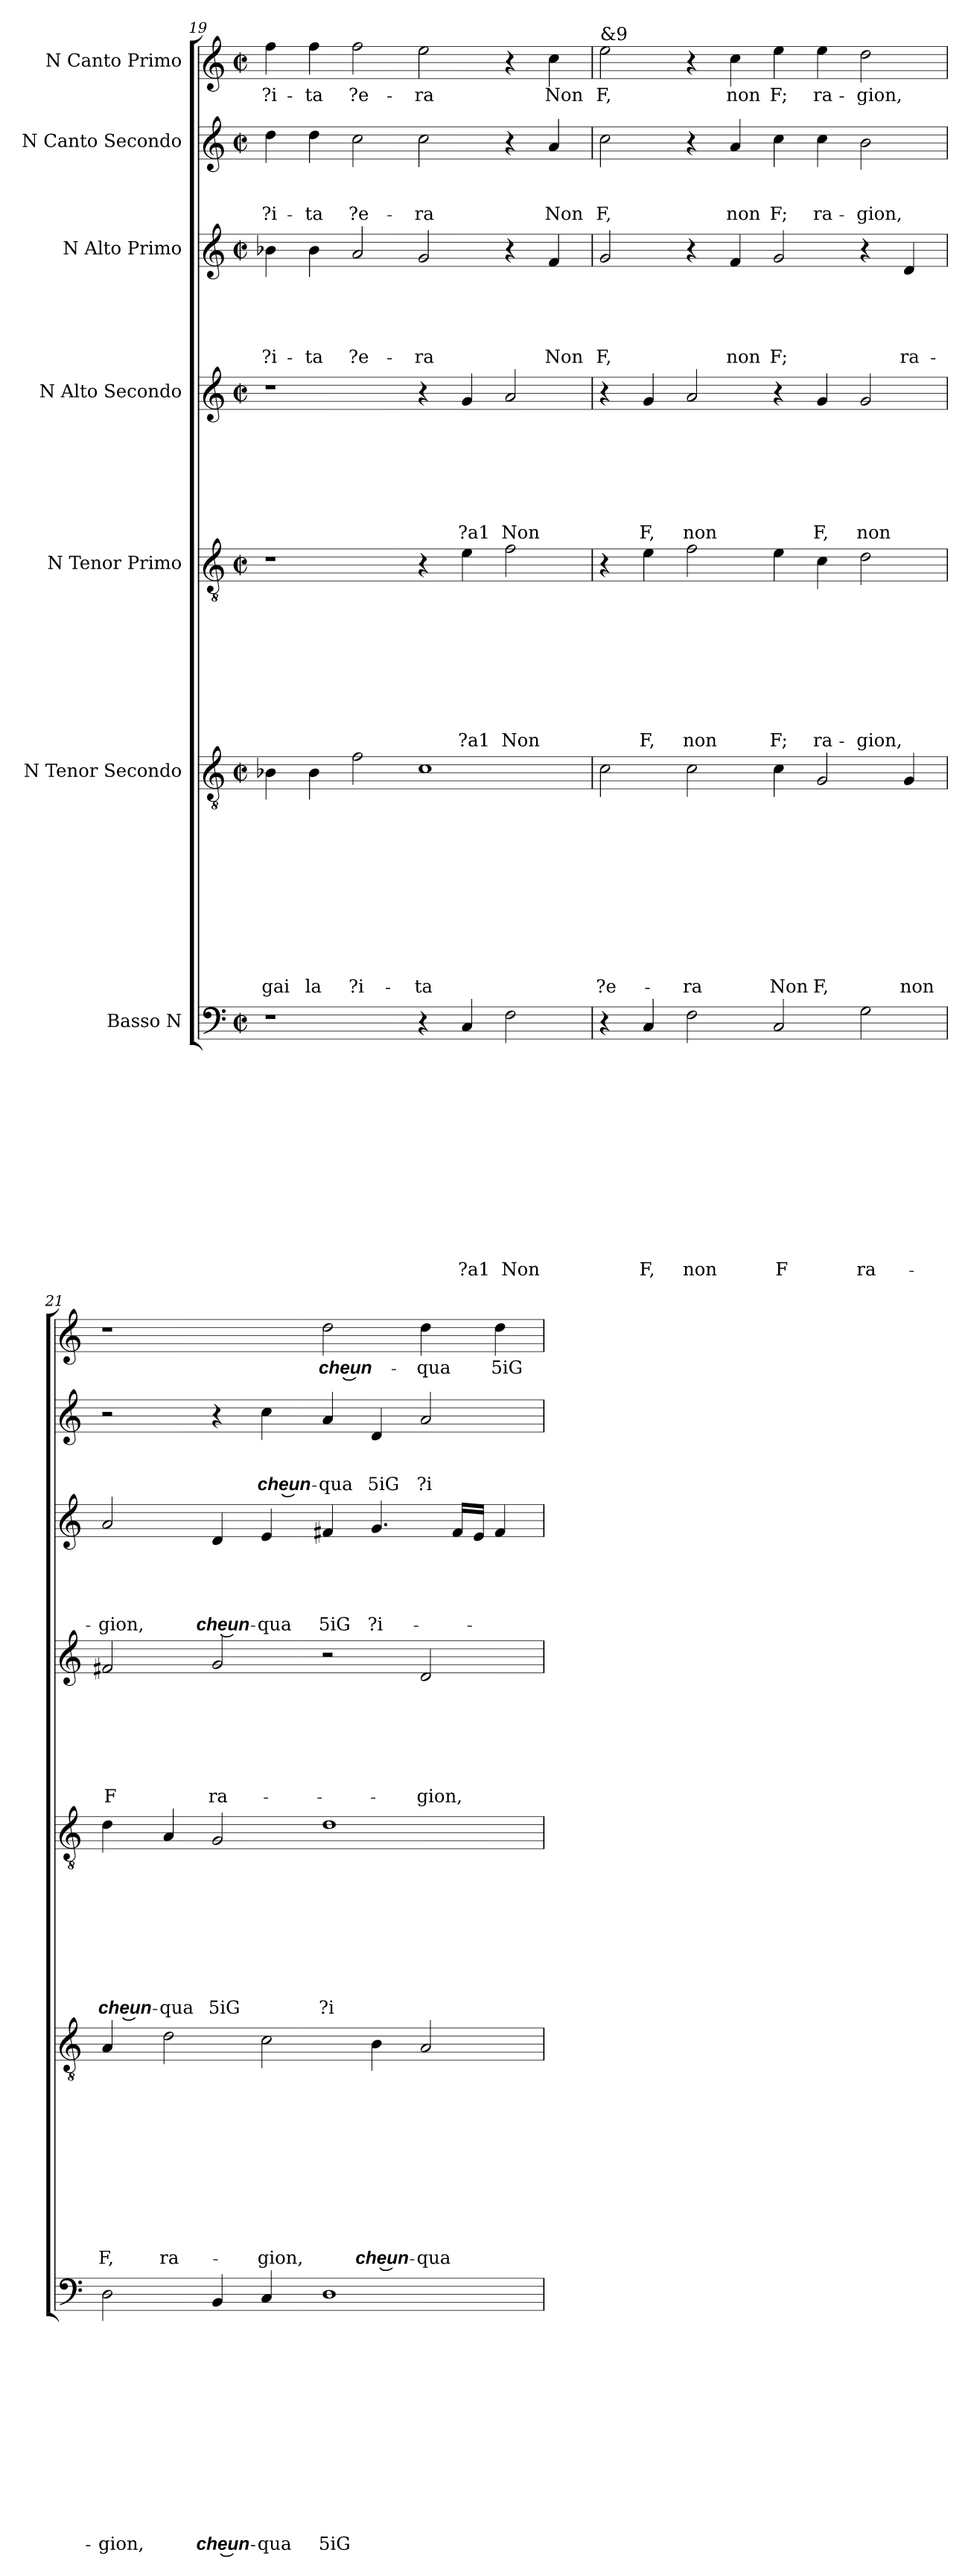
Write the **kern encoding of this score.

**kern	**text	**text	**text	**text	**text	**text	**text	**text	**text	**text	**text	**text	**text	**kern	**text	**text	**text	**text	**text	**text	**text	**text	**text	**text	**text	**kern	**text	**text	**text	**text	**text	**text	**text	**text	**text	**kern	**text	**text	**text	**text	**text	**text	**text	**kern	**text	**text	**text	**text	**text	**kern	**text	**text	**text	**kern	**text
*part7	*part7	*part7	*part7	*part7	*part7	*part7	*part7	*part7	*part7	*part7	*part7	*part7	*part7	*part6	*part6	*part6	*part6	*part6	*part6	*part6	*part6	*part6	*part6	*part6	*part6	*part5	*part5	*part5	*part5	*part5	*part5	*part5	*part5	*part5	*part5	*part4	*part4	*part4	*part4	*part4	*part4	*part4	*part4	*part3	*part3	*part3	*part3	*part3	*part3	*part2	*part2	*part2	*part2	*part1	*part1
*staff7	*staff7	*staff7	*staff7	*staff7	*staff7	*staff7	*staff7	*staff7	*staff7	*staff7	*staff7	*staff7	*staff7	*staff6	*staff6	*staff6	*staff6	*staff6	*staff6	*staff6	*staff6	*staff6	*staff6	*staff6	*staff6	*staff5	*staff5	*staff5	*staff5	*staff5	*staff5	*staff5	*staff5	*staff5	*staff5	*staff4	*staff4	*staff4	*staff4	*staff4	*staff4	*staff4	*staff4	*staff3	*staff3	*staff3	*staff3	*staff3	*staff3	*staff2	*staff2	*staff2	*staff2	*staff1	*staff1
*I"Basso N	*	*	*	*	*	*	*	*	*	*	*	*	*	*I"N Tenor Secondo	*	*	*	*	*	*	*	*	*	*	*	*I"N Tenor Primo	*	*	*	*	*	*	*	*	*	*I"N Alto Secondo	*	*	*	*	*	*	*	*I"N Alto Primo	*	*	*	*	*	*I"N Canto Secondo	*	*	*	*I"N Canto Primo	*
*clefF4	*	*	*	*	*	*	*	*	*	*	*	*	*	*clefGv2	*	*	*	*	*	*	*	*	*	*	*	*clefGv2	*	*	*	*	*	*	*	*	*	*clefG2	*	*	*	*	*	*	*	*clefG2	*	*	*	*	*	*clefG2	*	*	*	*clefG2	*
*k[]	*	*	*	*	*	*	*	*	*	*	*	*	*	*k[]	*	*	*	*	*	*	*	*	*	*	*	*k[]	*	*	*	*	*	*	*	*	*	*k[]	*	*	*	*	*	*	*	*k[]	*	*	*	*	*	*k[]	*	*	*	*k[]	*
*C:	*	*	*	*	*	*	*	*	*	*	*	*	*	*C:	*	*	*	*	*	*	*	*	*	*	*	*C:	*	*	*	*	*	*	*	*	*	*C:	*	*	*	*	*	*	*	*C:	*	*	*	*	*	*C:	*	*	*	*C:	*
*M2/2	*	*	*	*	*	*	*	*	*	*	*	*	*	*M2/2	*	*	*	*	*	*	*	*	*	*	*	*M2/2	*	*	*	*	*	*	*	*	*	*M2/2	*	*	*	*	*	*	*	*M2/2	*	*	*	*	*	*M2/2	*	*	*	*M2/2	*
*met(c|)	*	*	*	*	*	*	*	*	*	*	*	*	*	*met(c|)	*	*	*	*	*	*	*	*	*	*	*	*met(c|)	*	*	*	*	*	*	*	*	*	*met(c|)	*	*	*	*	*	*	*	*met(c|)	*	*	*	*	*	*met(c|)	*	*	*	*met(c|)	*
=19	=19	=19	=19	=19	=19	=19	=19	=19	=19	=19	=19	=19	=19	=19	=19	=19	=19	=19	=19	=19	=19	=19	=19	=19	=19	=19	=19	=19	=19	=19	=19	=19	=19	=19	=19	=19	=19	=19	=19	=19	=19	=19	=19	=19	=19	=19	=19	=19	=19	=19	=19	=19	=19	=19	=19
!	!	!	!	!	!	!	!	!	!	!	!	!	!	!	!	!	!	!	!	!	!	!	!	!	!LO:LY:b	!	!	!	!	!	!	!	!	!	!	!	!	!	!	!	!	!	!	!	!	!	!	!	!LO:LY:b	!	!	!	!LO:LY:b	!	!LO:LY:b
1r	.	.	.	.	.	.	.	.	.	.	.	.	.	4B-X\	.	.	.	.	.	.	.	.	.	.	-gai	1r	.	.	.	.	.	.	.	.	.	1r	.	.	.	.	.	.	.	4b-X\	.	.	.	.	?i-	4dd\	.	.	?i-	4ff\	?i-
!	!	!	!	!	!	!	!	!	!	!	!	!	!	!	!	!	!	!	!	!	!	!	!	!	!LO:LY:b	!	!	!	!	!	!	!	!	!	!	!	!	!	!	!	!	!	!	!	!	!	!	!	!LO:LY:b	!	!	!	!LO:LY:b	!	!LO:LY:b
.	.	.	.	.	.	.	.	.	.	.	.	.	.	4B-\	.	.	.	.	.	.	.	.	.	.	la	.	.	.	.	.	.	.	.	.	.	.	.	.	.	.	.	.	.	4b-\	.	.	.	.	-ta	4dd\	.	.	-ta	4ff\	-ta
!	!	!	!	!	!	!	!	!	!	!	!	!	!	!	!	!	!	!	!	!	!	!	!	!	!LO:LY:b	!	!	!	!	!	!	!	!	!	!	!	!	!	!	!	!	!	!	!	!	!	!	!	!LO:LY:b	!	!	!	!LO:LY:b	!	!LO:LY:b
.	.	.	.	.	.	.	.	.	.	.	.	.	.	2f\	.	.	.	.	.	.	.	.	.	.	?i-	.	.	.	.	.	.	.	.	.	.	.	.	.	.	.	.	.	.	2a/	.	.	.	.	?e-	2cc\	.	.	?e-	2ff\	?e-
!	!	!	!	!	!	!	!	!	!	!	!	!	!	!	!	!	!	!	!	!	!	!	!	!	!LO:LY:b	!	!	!	!	!	!	!	!	!	!	!	!	!	!	!	!	!	!	!	!	!	!	!	!LO:LY:b	!	!	!	!LO:LY:b	!	!LO:LY:b
4r	.	.	.	.	.	.	.	.	.	.	.	.	.	1c	.	.	.	.	.	.	.	.	.	.	-ta	4r	.	.	.	.	.	.	.	.	.	4r	.	.	.	.	.	.	.	2g/	.	.	.	.	-ra	2cc\	.	.	-ra	2ee\	-ra
!	!	!	!	!	!	!	!	!	!	!	!	!	!LO:LY:b	!	!	!	!	!	!	!	!	!	!	!	!	!	!	!	!	!	!	!	!	!	!LO:LY:b	!	!	!	!	!	!	!	!LO:LY:b	!	!	!	!	!	!	!	!	!	!	!	!
4C/	.	.	.	.	.	.	.	.	.	.	.	.	-?a1	.	.	.	.	.	.	.	.	.	.	.	.	4e\	.	.	.	.	.	.	.	.	-?a1	4g/	.	.	.	.	.	.	-?a1	.	.	.	.	.	.	.	.	.	.	.	.
!	!	!	!	!	!	!	!	!	!	!	!	!	!LO:LY:b	!	!	!	!	!	!	!	!	!	!	!	!	!	!	!	!	!	!	!	!	!	!LO:LY:b	!	!	!	!	!	!	!	!LO:LY:b	!	!	!	!	!	!	!	!	!	!	!	!
2F\	.	.	.	.	.	.	.	.	.	.	.	.	Non	.	.	.	.	.	.	.	.	.	.	.	.	2f\	.	.	.	.	.	.	.	.	Non	2a/	.	.	.	.	.	.	Non	4r	.	.	.	.	.	4r	.	.	.	4r	.
!	!	!	!	!	!	!	!	!	!	!	!	!	!	!	!	!	!	!	!	!	!	!	!	!	!	!	!	!	!	!	!	!	!	!	!	!	!	!	!	!	!	!	!	!	!	!	!	!	!LO:LY:b	!	!	!	!LO:LY:b	!	!LO:LY:b
.	.	.	.	.	.	.	.	.	.	.	.	.	.	.	.	.	.	.	.	.	.	.	.	.	.	.	.	.	.	.	.	.	.	.	.	.	.	.	.	.	.	.	.	4f/	.	.	.	.	Non	4a/	.	.	Non	4cc\	Non
!!LO:LB:g=z
=20	=20	=20	=20	=20	=20	=20	=20	=20	=20	=20	=20	=20	=20	=20	=20	=20	=20	=20	=20	=20	=20	=20	=20	=20	=20	=20	=20	=20	=20	=20	=20	=20	=20	=20	=20	=20	=20	=20	=20	=20	=20	=20	=20	=20	=20	=20	=20	=20	=20	=20	=20	=20	=20	=20	=20
!	!	!	!	!	!	!	!	!	!	!	!	!	!	!	!	!	!	!	!	!	!	!	!	!	!	!	!	!	!	!	!	!	!	!	!	!	!	!	!	!	!	!	!	!	!	!	!	!	!	!	!	!	!	!LO:TX:a:t=&9	!
!	!	!	!	!	!	!	!	!	!	!	!	!	!	!	!	!	!	!	!	!	!	!	!	!	!LO:LY:b	!	!	!	!	!	!	!	!	!	!	!	!	!	!	!	!	!	!	!	!	!	!	!	!LO:LY:b	!	!	!	!LO:LY:b	!	!LO:LY:b
4r	.	.	.	.	.	.	.	.	.	.	.	.	.	2c\	.	.	.	.	.	.	.	.	.	.	?e-	4r	.	.	.	.	.	.	.	.	.	4r	.	.	.	.	.	.	.	2g/	.	.	.	.	F,	2cc\	.	.	F,	2ee\	F,
!	!	!	!	!	!	!	!	!	!	!	!	!	!LO:LY:b	!	!	!	!	!	!	!	!	!	!	!	!	!	!	!	!	!	!	!	!	!	!LO:LY:b	!	!	!	!	!	!	!	!LO:LY:b	!	!	!	!	!	!	!	!	!	!	!	!
4C/	.	.	.	.	.	.	.	.	.	.	.	.	F,	.	.	.	.	.	.	.	.	.	.	.	.	4e\	.	.	.	.	.	.	.	.	F,	4g/	.	.	.	.	.	.	F,	.	.	.	.	.	.	.	.	.	.	.	.
!	!	!	!	!	!	!	!	!	!	!	!	!	!LO:LY:b	!	!	!	!	!	!	!	!	!	!	!	!LO:LY:b	!	!	!	!	!	!	!	!	!	!LO:LY:b	!	!	!	!	!	!	!	!LO:LY:b	!	!	!	!	!	!	!	!	!	!	!	!
2F\	.	.	.	.	.	.	.	.	.	.	.	.	non	2c\	.	.	.	.	.	.	.	.	.	.	-ra	2f\	.	.	.	.	.	.	.	.	non	2a/	.	.	.	.	.	.	non	4r	.	.	.	.	.	4r	.	.	.	4r	.
!	!	!	!	!	!	!	!	!	!	!	!	!	!	!	!	!	!	!	!	!	!	!	!	!	!	!	!	!	!	!	!	!	!	!	!	!	!	!	!	!	!	!	!	!	!	!	!	!	!LO:LY:b	!	!	!	!LO:LY:b	!	!LO:LY:b
.	.	.	.	.	.	.	.	.	.	.	.	.	.	.	.	.	.	.	.	.	.	.	.	.	.	.	.	.	.	.	.	.	.	.	.	.	.	.	.	.	.	.	.	4f/	.	.	.	.	non	4a/	.	.	non	4cc\	non
!	!	!	!	!	!	!	!	!	!	!	!	!	!LO:LY:b	!	!	!	!	!	!	!	!	!	!	!	!LO:LY:b	!	!	!	!	!	!	!	!	!	!LO:LY:b	!	!	!	!	!	!	!	!	!	!	!	!	!	!LO:LY:b	!	!	!	!LO:LY:b	!	!LO:LY:b
2C/	.	.	.	.	.	.	.	.	.	.	.	.	F	4c\	.	.	.	.	.	.	.	.	.	.	Non	4e\	.	.	.	.	.	.	.	.	F;	4r	.	.	.	.	.	.	.	2g/	.	.	.	.	F;	4cc\	.	.	F;	4ee\	F;
!	!	!	!	!	!	!	!	!	!	!	!	!	!	!	!	!	!	!	!	!	!	!	!	!	!LO:LY:b	!	!	!	!	!	!	!	!	!	!LO:LY:b	!	!	!	!	!	!	!	!LO:LY:b	!	!	!	!	!	!	!	!	!	!LO:LY:b	!	!LO:LY:b
.	.	.	.	.	.	.	.	.	.	.	.	.	.	2G/	.	.	.	.	.	.	.	.	.	.	F,	4c\	.	.	.	.	.	.	.	.	ra-	4g/	.	.	.	.	.	.	F,	.	.	.	.	.	.	4cc\	.	.	ra-	4ee\	ra-
!	!	!	!	!	!	!	!	!	!	!	!	!	!LO:LY:b	!	!	!	!	!	!	!	!	!	!	!	!	!	!	!	!	!	!	!	!	!	!LO:LY:b	!	!	!	!	!	!	!	!LO:LY:b	!	!	!	!	!	!	!	!	!	!LO:LY:b	!	!LO:LY:b
2G\	.	.	.	.	.	.	.	.	.	.	.	.	ra-	.	.	.	.	.	.	.	.	.	.	.	.	2d\	.	.	.	.	.	.	.	.	-gion,	2g/	.	.	.	.	.	.	non	4r	.	.	.	.	.	2b\	.	.	-gion,	2dd\	-gion,
!	!	!	!	!	!	!	!	!	!	!	!	!	!	!	!	!	!	!	!	!	!	!	!	!	!LO:LY:b	!	!	!	!	!	!	!	!	!	!	!	!	!	!	!	!	!	!	!	!	!	!	!	!LO:LY:b	!	!	!	!	!	!
.	.	.	.	.	.	.	.	.	.	.	.	.	.	4G/	.	.	.	.	.	.	.	.	.	.	non	.	.	.	.	.	.	.	.	.	.	.	.	.	.	.	.	.	.	4d/	.	.	.	.	ra-	.	.	.	.	.	.
=21	=21	=21	=21	=21	=21	=21	=21	=21	=21	=21	=21	=21	=21	=21	=21	=21	=21	=21	=21	=21	=21	=21	=21	=21	=21	=21	=21	=21	=21	=21	=21	=21	=21	=21	=21	=21	=21	=21	=21	=21	=21	=21	=21	=21	=21	=21	=21	=21	=21	=21	=21	=21	=21	=21	=21
!	!	!	!	!	!	!	!	!	!	!	!	!	!LO:LY:b	!	!	!	!	!	!	!	!	!	!	!	!LO:LY:b	!	!	!	!	!	!	!	!	!	!LO:LY:b	!	!	!	!	!	!	!	!LO:LY:b	!	!	!	!	!	!LO:LY:b	!	!	!	!	!	!
2D\	.	.	.	.	.	.	.	.	.	.	.	.	-gion,	4A/	.	.	.	.	.	.	.	.	.	.	F,	4d\	.	.	.	.	.	.	.	.	che͜un-	2f#X/	.	.	.	.	.	.	F	2a/	.	.	.	.	-gion,	2r	.	.	.	1r	.
!	!	!	!	!	!	!	!	!	!	!	!	!	!	!	!	!	!	!	!	!	!	!	!	!	!LO:LY:b	!	!	!	!	!	!	!	!	!	!LO:LY:b	!	!	!	!	!	!	!	!	!	!	!	!	!	!	!	!	!	!	!	!
.	.	.	.	.	.	.	.	.	.	.	.	.	.	2d\	.	.	.	.	.	.	.	.	.	.	ra-	4A/	.	.	.	.	.	.	.	.	-qua	.	.	.	.	.	.	.	.	.	.	.	.	.	.	.	.	.	.	.	.
!	!	!	!	!	!	!	!	!	!	!	!	!	!LO:LY:b	!	!	!	!	!	!	!	!	!	!	!	!	!	!	!	!	!	!	!	!	!	!LO:LY:b	!	!	!	!	!	!	!	!LO:LY:b	!	!	!	!	!	!LO:LY:b	!	!	!	!	!	!
4BB/	.	.	.	.	.	.	.	.	.	.	.	.	che͜un-	.	.	.	.	.	.	.	.	.	.	.	.	2G/	.	.	.	.	.	.	.	.	5iG	2g/	.	.	.	.	.	.	ra-	4d/	.	.	.	.	che͜un-	4r	.	.	.	.	.
!	!	!	!	!	!	!	!	!	!	!	!	!	!LO:LY:b	!	!	!	!	!	!	!	!	!	!	!	!LO:LY:b	!	!	!	!	!	!	!	!	!	!	!	!	!	!	!	!	!	!	!	!	!	!	!	!LO:LY:b	!	!	!	!LO:LY:b	!	!
4C/	.	.	.	.	.	.	.	.	.	.	.	.	-qua	2c\	.	.	.	.	.	.	.	.	.	.	-gion,	.	.	.	.	.	.	.	.	.	.	.	.	.	.	.	.	.	.	4e/	.	.	.	.	-qua	4cc\	.	.	che͜un-	.	.
!	!	!	!	!	!	!	!	!	!	!	!	!	!LO:LY:b	!	!	!	!	!	!	!	!	!	!	!	!	!	!	!	!	!	!	!	!	!	!LO:LY:b	!	!	!	!	!	!	!	!	!	!	!	!	!	!LO:LY:b	!	!	!	!LO:LY:b	!	!LO:LY:b
1D	.	.	.	.	.	.	.	.	.	.	.	.	5iG	.	.	.	.	.	.	.	.	.	.	.	.	1d	.	.	.	.	.	.	.	.	?i-	2r	.	.	.	.	.	.	.	4f#X/	.	.	.	.	5iG	4a/	.	.	-qua	2dd\	che͜un-
!	!	!	!	!	!	!	!	!	!	!	!	!	!	!	!	!	!	!	!	!	!	!	!	!	!LO:LY:b	!	!	!	!	!	!	!	!	!	!	!	!	!	!	!	!	!	!	!	!	!	!	!	!LO:LY:b	!	!	!	!LO:LY:b	!	!
.	.	.	.	.	.	.	.	.	.	.	.	.	.	4B\	.	.	.	.	.	.	.	.	.	.	che͜un-	.	.	.	.	.	.	.	.	.	.	.	.	.	.	.	.	.	.	4.g/	.	.	.	.	?i-	4d/	.	.	5iG	.	.
!	!	!	!	!	!	!	!	!	!	!	!	!	!	!	!	!	!	!	!	!	!	!	!	!	!LO:LY:b	!	!	!	!	!	!	!	!	!	!	!	!	!	!	!	!	!	!LO:LY:b	!	!	!	!	!	!	!	!	!	!LO:LY:b	!	!LO:LY:b
.	.	.	.	.	.	.	.	.	.	.	.	.	.	2A/	.	.	.	.	.	.	.	.	.	.	-qua	.	.	.	.	.	.	.	.	.	.	2d/	.	.	.	.	.	.	-gion,	.	.	.	.	.	.	2a/	.	.	?i-	4dd\	-qua
.	.	.	.	.	.	.	.	.	.	.	.	.	.	.	.	.	.	.	.	.	.	.	.	.	.	.	.	.	.	.	.	.	.	.	.	.	.	.	.	.	.	.	.	16f#/LL	.	.	.	.	.	.	.	.	.	.	.
.	.	.	.	.	.	.	.	.	.	.	.	.	.	.	.	.	.	.	.	.	.	.	.	.	.	.	.	.	.	.	.	.	.	.	.	.	.	.	.	.	.	.	.	16e/JJ	.	.	.	.	.	.	.	.	.	.	.
!	!	!	!	!	!	!	!	!	!	!	!	!	!	!	!	!	!	!	!	!	!	!	!	!	!	!	!	!	!	!	!	!	!	!	!	!	!	!	!	!	!	!	!	!	!	!	!	!	!	!	!	!	!	!	!LO:LY:b
.	.	.	.	.	.	.	.	.	.	.	.	.	.	.	.	.	.	.	.	.	.	.	.	.	.	.	.	.	.	.	.	.	.	.	.	.	.	.	.	.	.	.	.	4f#/	.	.	.	.	.	.	.	.	.	4dd\	5iG
=	=	=	=	=	=	=	=	=	=	=	=	=	=	=	=	=	=	=	=	=	=	=	=	=	=	=	=	=	=	=	=	=	=	=	=	=	=	=	=	=	=	=	=	=	=	=	=	=	=	=	=	=	=	=	=
*-	*-	*-	*-	*-	*-	*-	*-	*-	*-	*-	*-	*-	*-	*-	*-	*-	*-	*-	*-	*-	*-	*-	*-	*-	*-	*-	*-	*-	*-	*-	*-	*-	*-	*-	*-	*-	*-	*-	*-	*-	*-	*-	*-	*-	*-	*-	*-	*-	*-	*-	*-	*-	*-	*-	*-
